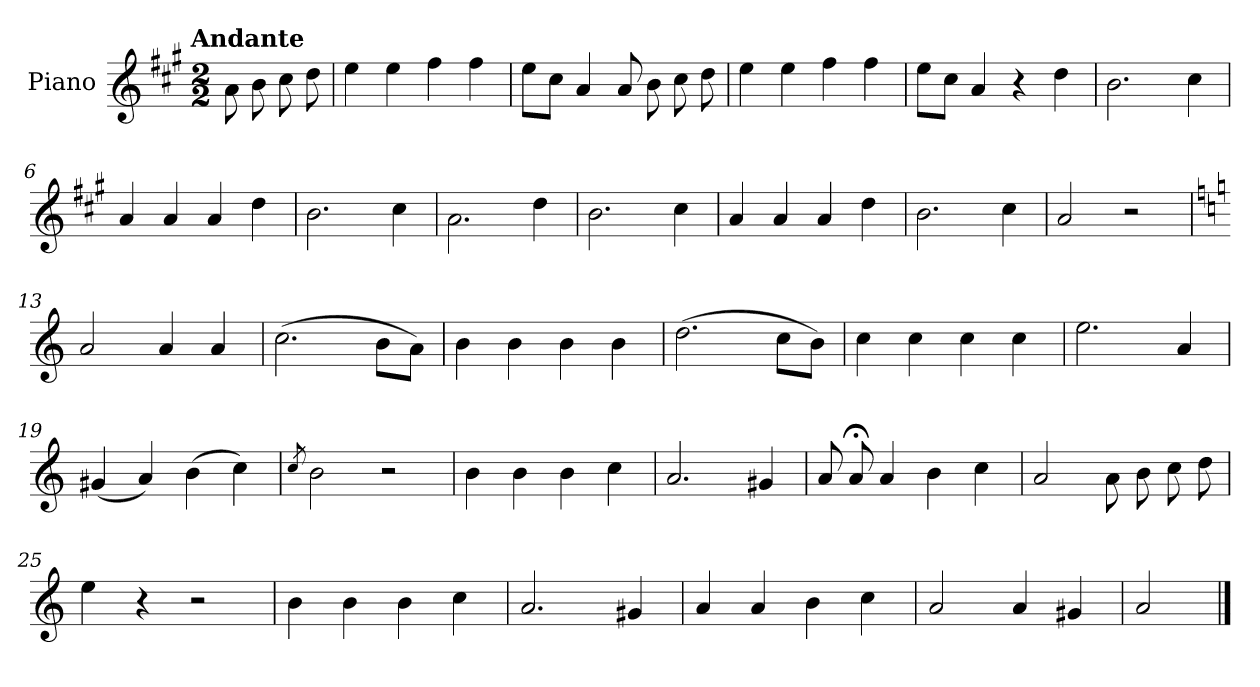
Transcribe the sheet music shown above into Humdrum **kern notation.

**kern
*part1
*staff1
*I"Piano
*I'Pno.
*clefG2
*k[f#c#g#]
!!LO:TX:omd:t=Andante
*M2/2
*MM92
=
8a\
8b\
8cc#\
8dd\
=1
4ee\
4ee\
4ff#\
4ff#\
=2
8ee\L
8cc#\J
4a/
8a/
8b\
8cc#\
8dd\
=3
4ee\
4ee\
4ff#\
4ff#\
!!LO:LB:g=z
=4
8ee\L
8cc#\J
4a/
4r
4dd\
=5
2.b\
4cc#\
=6
4a/
4a/
4a/
4dd\
=7
2.b\
4cc#\
=8
2.a\
4dd\
=9
2.b\
4cc#\
=10
4a/
4a/
4a/
4dd\
!!LO:LB:g=z
=11
2.b\
4cc#\
=12
2a/
2r
=13
*k[]
2a/
4a/
4a/
=14
(>2.cc\
8b\L
8a\J)
=15
4b\
4b\
4b\
4b\
!!LO:LB:g=z
=16
(>2.dd\
8cc\L
8b\J)
=17
4cc\
4cc\
4cc\
4cc\
=18
2.ee\
4a/
=19
(<4g#X/
4a/)
(>4b\
4cc\)
=20
8qcc/
2b\
2r
=21
4b\
4b\
4b\
4cc\
!!LO:LB:g=z
=22
2.a/
4g#X/
=23
8a/
8a;</
4a/
4b\
4cc\
=24
2a/
8a\
8b\
8cc\
8dd\
=25
4ee\
4r
2r
=26
4b\
4b\
4b\
4cc\
!!LO:LB:g=z
=27
2.a/
4g#X/
=28
4a/
4a/
4b\
4cc\
=29
2a/
4a/
4g#X/
=30
2a/
==
*-
